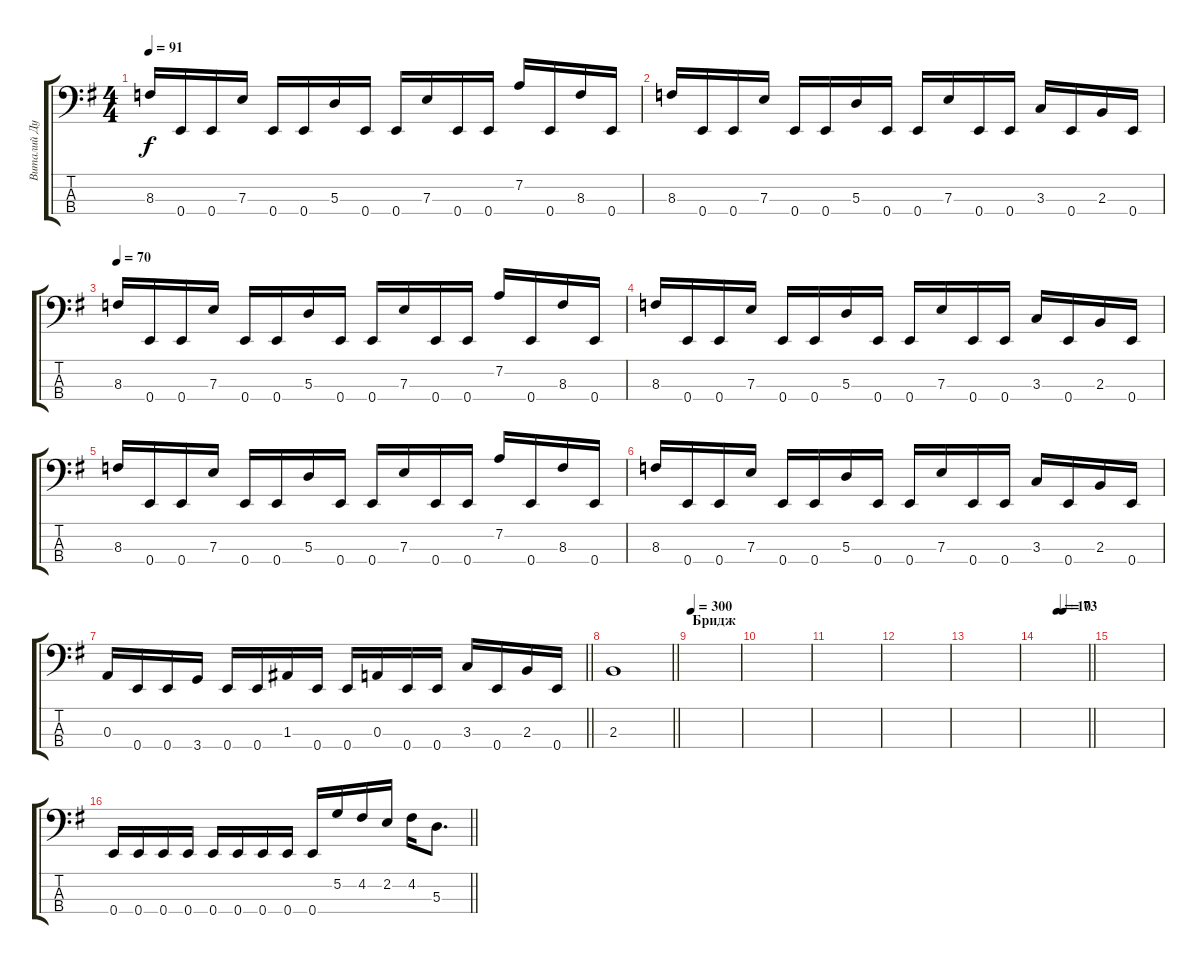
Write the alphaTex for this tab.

\track ("Виталий Дубинин" "Виталий Ду") {instrument electricbassfinger}
\staff {score tabs}
\tuning (G2 D2 A1 E1) {hide}
\ts (4 4)
\tempo 91
\clef f4
\ks eminor
8.3.16{dy f} 0.4.16 0.4.16 7.3.16 0.4.16 0.4.16 5.3.16 0.4.16 0.4.16 7.3.16 0.4.16 0.4.16 7.2.16 0.4.16 8.3.16 0.4.16 |
8.3.16 0.4.16 0.4.16 7.3.16 0.4.16 0.4.16 5.3.16 0.4.16 0.4.16 7.3.16 0.4.16 0.4.16 3.3.16 0.4.16 2.3.16 0.4.16 |
\tempo 70
8.3.16 0.4.16 0.4.16 7.3.16 0.4.16 0.4.16 5.3.16 0.4.16 0.4.16 7.3.16 0.4.16 0.4.16 7.2.16 0.4.16 8.3.16 0.4.16 |
8.3.16 0.4.16 0.4.16 7.3.16 0.4.16 0.4.16 5.3.16 0.4.16 0.4.16 7.3.16 0.4.16 0.4.16 3.3.16 0.4.16 2.3.16 0.4.16 |
8.3.16 0.4.16 0.4.16 7.3.16 0.4.16 0.4.16 5.3.16 0.4.16 0.4.16 7.3.16 0.4.16 0.4.16 7.2.16 0.4.16 8.3.16 0.4.16 |
8.3.16 0.4.16 0.4.16 7.3.16 0.4.16 0.4.16 5.3.16 0.4.16 0.4.16 7.3.16 0.4.16 0.4.16 3.3.16 0.4.16 2.3.16 0.4.16 |
\barLineRight lightlight
0.3.16 0.4.16 0.4.16 3.4.16 0.4.16 0.4.16 1.3.16 0.4.16 0.4.16 0.3.16 0.4.16 0.4.16 3.3.16 0.4.16 2.3.16 0.4.16 |
\barLineRight lightlight
2.3.1 |
\section ("" "Бридж")
\tempo 300
|
|
|
|
|
\tempo (10 0.375)
\tempo (73 0.5)
\barLineRight lightlight
|
|
\barLineRight lightlight
0.4.16 0.4.16 0.4.16 0.4.16 0.4.16 0.4.16 0.4.16 0.4.16 0.4.16 5.2.16 4.2.16 2.2.16 4.2.16 5.3.8{d}
